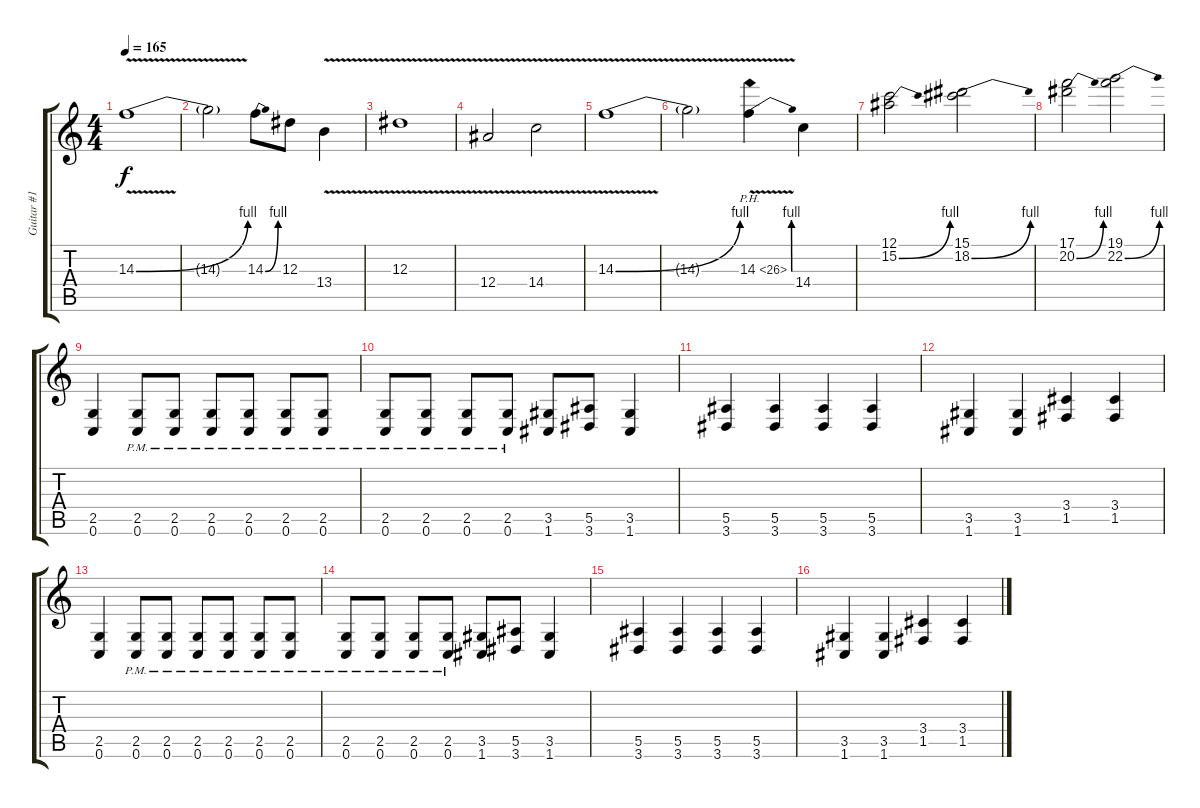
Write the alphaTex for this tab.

\track ("Guitar #1" "Guitar #1") {instrument distortionguitar}
\staff {score tabs}
\tuning (C4 G3 Eb3 Bb2 F2 C2) {hide}
\ts (4 4)
\tempo 165
\clef g2
\ks c
14.3{be (bend 0 0 60 4) v}.1{dy f} |
14.3{t}.2 14.3{be (bend 0 0 60 4)}.8 12.3.8 13.4{v}.4 |
12.3{v}.1 |
12.4{v}.2 14.4{v}.2 |
14.3{be (bend 0 0 60 4) v}.1 |
14.3{t}.2 14.3{be (bend 0 0 60 4) ph 12 v}.4 14.4.4 |
(12.1 15.2{be (bend 0 0 60 4)}).2 (15.1 18.2{be (bend 0 0 60 4)}).2 |
(17.1 20.2{be (bend 0 0 60 4)}).2 (19.1 22.2{be (bend 0 0 60 4)}).2 |
(2.5 0.6).4 (2.5{pm} 0.6{pm}).8 (2.5{pm} 0.6{pm}).8 (2.5{pm} 0.6{pm}).8 (2.5{pm} 0.6{pm}).8 (2.5{pm} 0.6{pm}).8 (2.5{pm} 0.6{pm}).8 |
(2.5{pm} 0.6{pm}).8 (2.5{pm} 0.6{pm}).8 (2.5{pm} 0.6{pm}).8 (2.5{pm} 0.6{pm}).8 (3.5 1.6).8 (5.5 3.6).8 (3.5 1.6).4 |
(5.5 3.6).4 (5.5 3.6).4 (5.5 3.6).4 (5.5 3.6).4 |
(3.5 1.6).4 (3.5 1.6).4 (3.4 1.5).4 (3.4 1.5).4 |
(2.5 0.6).4 (2.5{pm} 0.6{pm}).8 (2.5{pm} 0.6{pm}).8 (2.5{pm} 0.6{pm}).8 (2.5{pm} 0.6{pm}).8 (2.5{pm} 0.6{pm}).8 (2.5{pm} 0.6{pm}).8 |
(2.5{pm} 0.6{pm}).8 (2.5{pm} 0.6{pm}).8 (2.5{pm} 0.6{pm}).8 (2.5{pm} 0.6{pm}).8 (3.5 1.6).8 (5.5 3.6).8 (3.5 1.6).4 |
(5.5 3.6).4 (5.5 3.6).4 (5.5 3.6).4 (5.5 3.6).4 |
(3.5 1.6).4 (3.5 1.6).4 (3.4 1.5).4 (3.4 1.5).4
